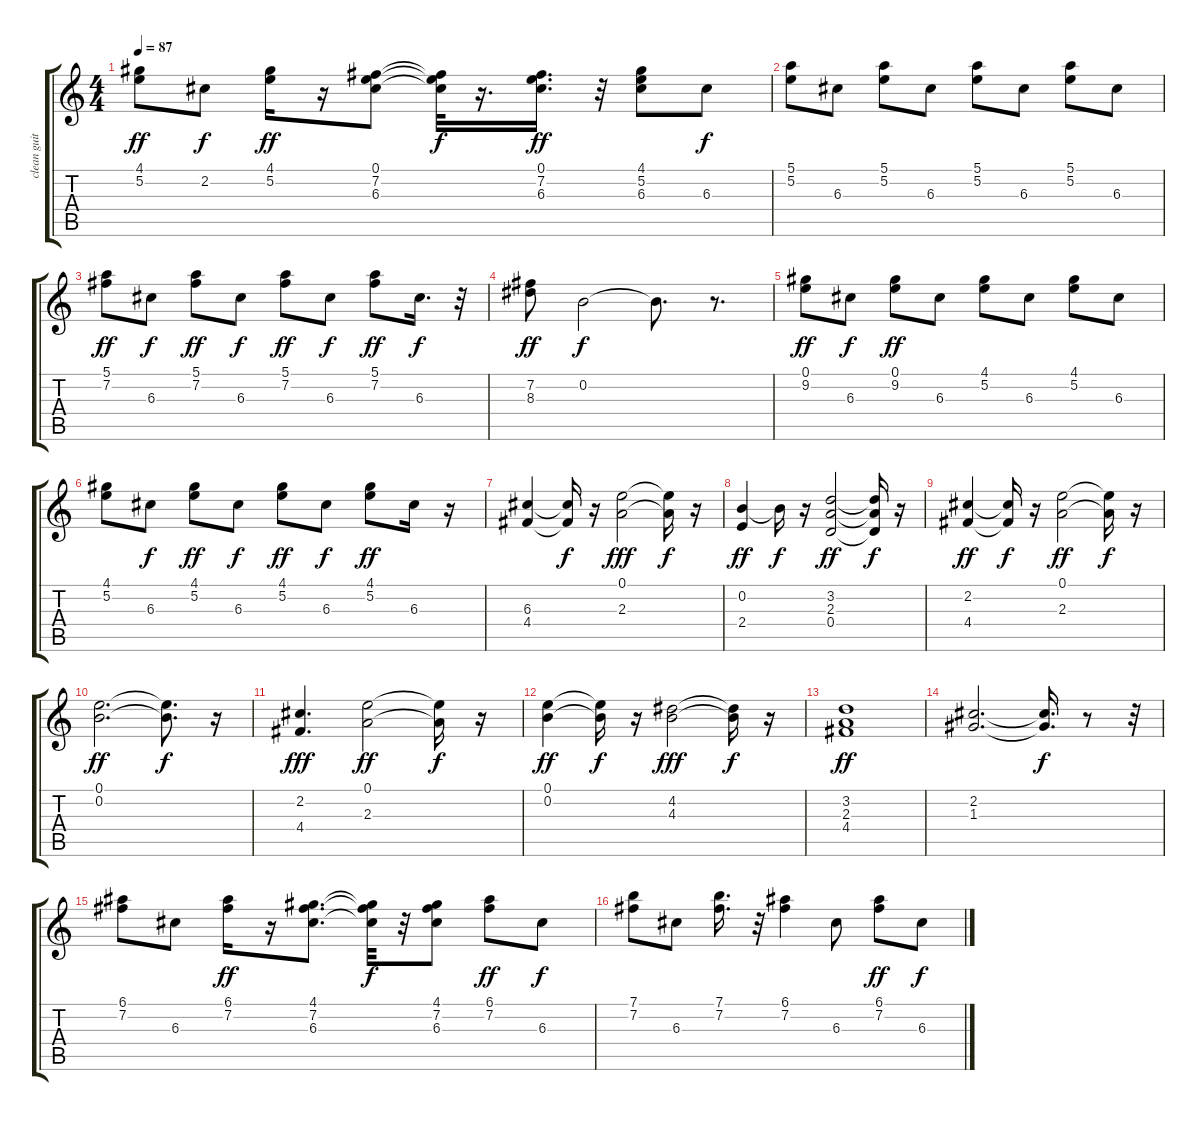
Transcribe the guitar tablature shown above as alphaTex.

\track ("clean guitar" "clean guit") {instrument electricguitarclean}
\staff {score tabs}
\tuning (E4 B3 G3 D3 A2 E2) {hide}
\ts (4 4)
\tempo 87
\clef g2
\ks c
(4.1 5.2).8{dy ff} 2.2.8{dy f} (4.1 5.2).16{dy ff} r.16 (0.1 7.2 6.3).8 (0.1{t} 7.2{t} 6.3{t}).32{dy f} r.16{d} (0.1 7.2 6.3).16{d dy ff} r.32 (4.1 5.2 6.3).8 6.3.8{dy f} |
(5.1 5.2).8 6.3.8 (5.1 5.2).8 6.3.8 (5.1 5.2).8 6.3.8 (5.1 5.2).8 6.3.8 |
(5.1 7.2).8{dy ff} 6.3.8{dy f} (5.1 7.2).8{dy ff} 6.3.8{dy f} (5.1 7.2).8{dy ff} 6.3.8{dy f} (5.1 7.2).8{dy ff} 6.3.16{d dy f} r.32 |
(7.2 8.3).8{dy ff} 0.2.2{dy f} 0.2{t}.8{d} r.8{d} |
(0.1 9.2).8{dy ff} 6.3.8{dy f} (0.1 9.2).8{dy ff} 6.3.8 (4.1 5.2).8 6.3.8 (4.1 5.2).8 6.3.8 |
(4.1 5.2).8 6.3.8{dy f} (4.1 5.2).8{dy ff} 6.3.8{dy f} (4.1 5.2).8{dy ff} 6.3.8{dy f} (4.1 5.2).8{dy ff} 6.3.16 r.16 |
(6.3 4.4).4 (6.3{t} 4.4{t}).16{dy f} r.16 (0.1 2.3).2{dy fff} (0.1{t} 2.3{t}).16{dy f} r.16 |
(0.2 2.4).4{dy ff} 0.2{t}.16{dy f} r.16 (3.2 2.3 0.4).2{dy ff} (3.2{t} 2.3{t} 0.4{t}).16{dy f} r.16 |
(2.2 4.4).4{dy ff} (2.2{t} 4.4{t}).16{dy f} r.16 (0.1 2.3).2{dy ff} (0.1{t} 2.3{t}).16{dy f} r.16 |
(0.1 0.2).2{d dy ff} (0.1{t} 0.2{t}).8{d dy f} r.16 |
(2.2 4.4).4{d dy fff} (0.1 2.3).2{dy ff} (0.1{t} 2.3{t}).16{dy f} r.16 |
(0.1 0.2).4{dy ff} (0.1{t} 0.2{t}).16{dy f} r.16 (4.2 4.3).2{dy fff} (4.2{t} 4.3{t}).16{dy f} r.16 |
(3.2 2.3 4.4).1{dy ff} |
(2.2 1.3).2{d} (2.2{t} 1.3{t}).16{d dy f} r.8 r.32 |
(6.1 7.2).8 6.3.8 (6.1 7.2).16{dy ff} r.16 (4.1 7.2 6.3).8{d} (4.1{t} 7.2{t} 6.3{t}).32{dy f} r.32 (4.1 7.2 6.3).8 (6.1 7.2).8{dy ff} 6.3.8{dy f} |
(7.1 7.2).8 6.3.8 (7.1 7.2).16{d} r.32 (6.1 7.2).4 6.3.8 (6.1 7.2).8{dy ff} 6.3.8{dy f}
